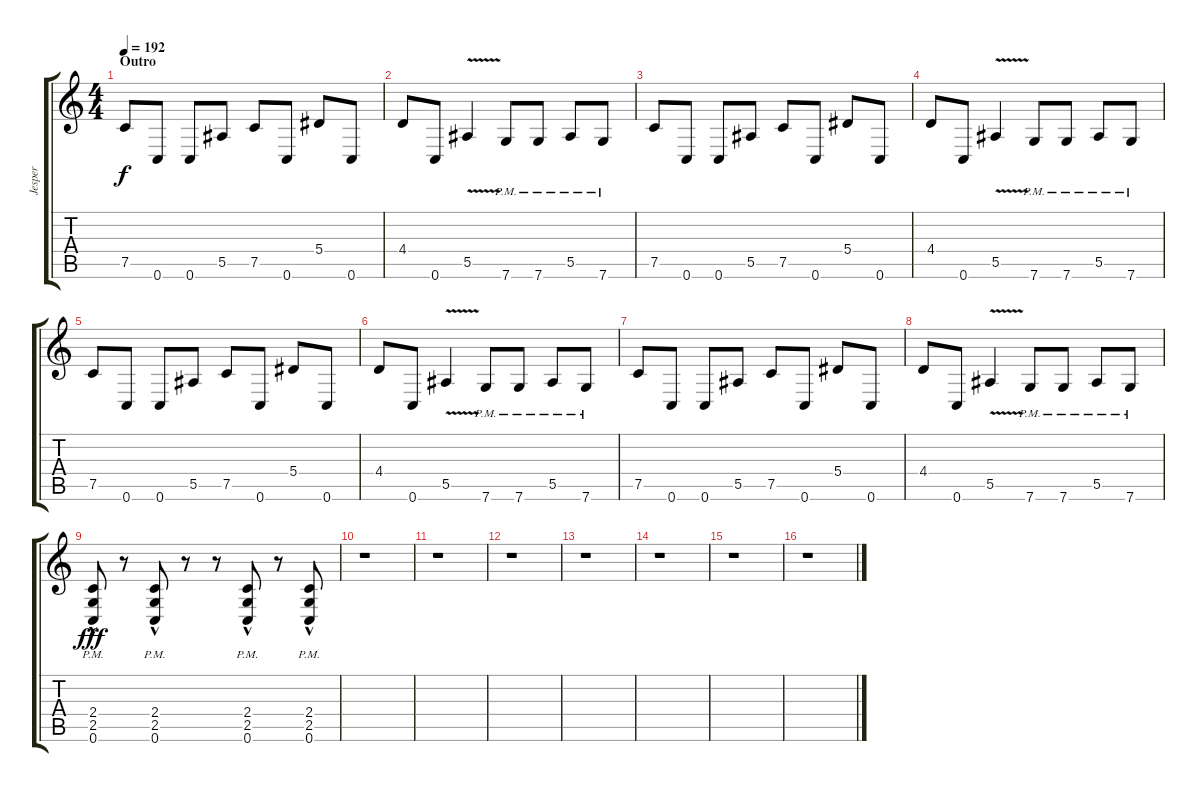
\track ("Jesper" "Jesper") {instrument distortionguitar}
\staff {score tabs}
\tuning (C4 G3 Eb3 Bb2 F2 C2) {hide}
\ts (4 4)
\section ("" "Outro")
\tempo 192
\clef g2
\ks c
7.5.8{dy f} 0.6.8 0.6.8 5.5.8 7.5.8 0.6.8 5.4.8 0.6.8 |
4.4.8 0.6.8 5.5{v}.4 7.6{pm}.8 7.6{pm}.8 5.5{pm}.8 7.6{pm}.8 |
7.5.8 0.6.8 0.6.8 5.5.8 7.5.8 0.6.8 5.4.8 0.6.8 |
4.4.8 0.6.8 5.5{v}.4 7.6{pm}.8 7.6{pm}.8 5.5{pm}.8 7.6{pm}.8 |
7.5.8 0.6.8 0.6.8 5.5.8 7.5.8 0.6.8 5.4.8 0.6.8 |
4.4.8 0.6.8 5.5{v}.4 7.6{pm}.8 7.6{pm}.8 5.5{pm}.8 7.6{pm}.8 |
7.5.8 0.6.8 0.6.8 5.5.8 7.5.8 0.6.8 5.4.8 0.6.8 |
4.4.8 0.6.8 5.5{v}.4 7.6{pm}.8 7.6{pm}.8 5.5{pm}.8 7.6{pm}.8 |
(2.4{hac} 2.5{hac pm} 0.6{hac}).8{dy fff} r.8 (2.4{hac} 2.5{hac pm} 0.6{hac}).8 r.8 r.8 (2.4{hac} 2.5{hac pm} 0.6{hac}).8 r.8 (2.4{hac} 2.5{hac pm} 0.6{hac}).8 |
r.1 |
r.1 |
r.1 |
r.1 |
r.1 |
r.1 |
r.1
